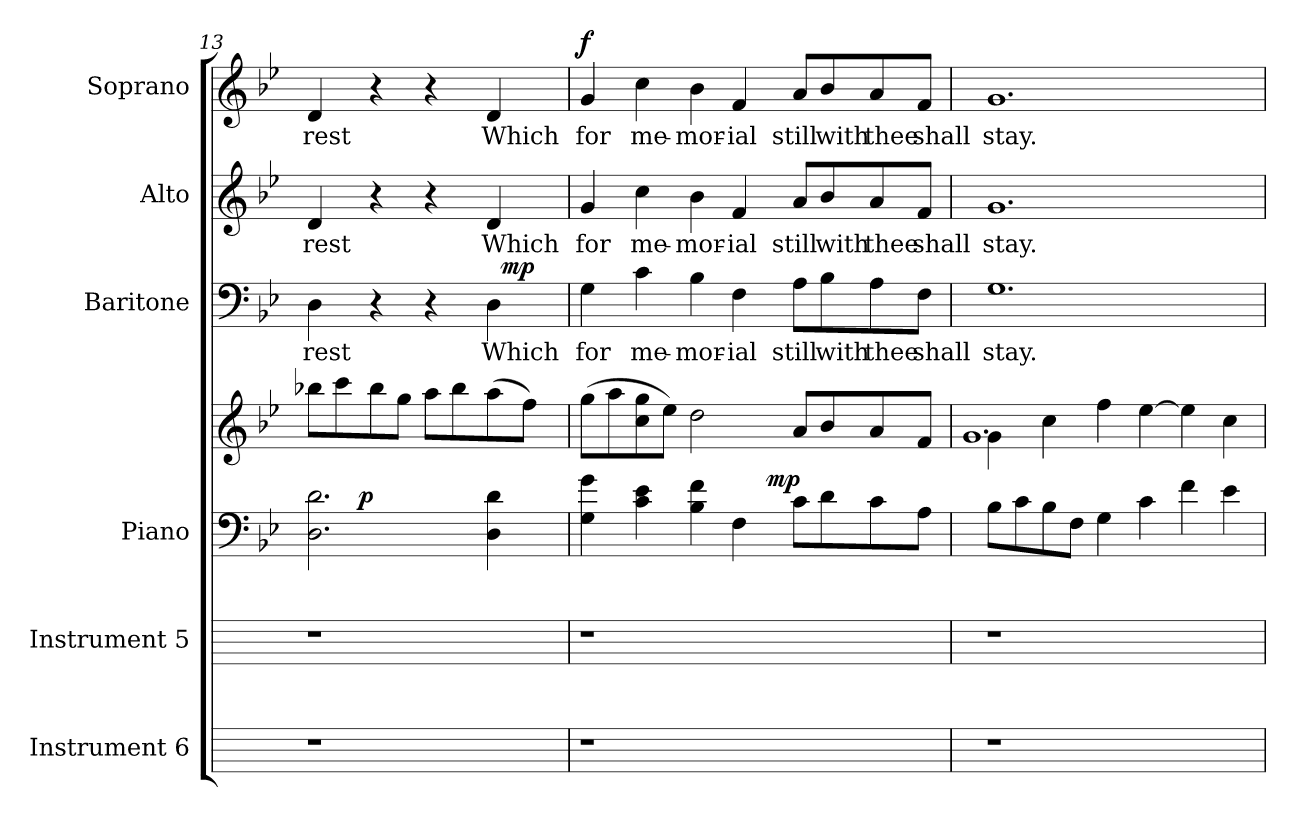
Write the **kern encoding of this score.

**kern	**kern	**kern	**kern	**dynam	**kern	**text	**dynam	**kern	**text	**kern	**text	**dynam
*part6	*part5	*part4	*part4	*part4	*part3	*part3	*part3	*part2	*part2	*part1	*part1	*part1
*staff7	*staff6	*staff5	*staff4	*staff4/5	*staff3	*staff3	*staff3	*staff2	*staff2	*staff1	*staff1	*staff1
*I"Instrument 6	*I"Instrument 5	*I"Piano	*	*	*I"Baritone	*	*	*I"Alto	*	*I"Soprano	*	*
!!LO:LB:g=z
*	*	*clefF4	*clefG2	*	*clefF4	*	*	*clefG2	*	*clefG2	*	*
*	*	*k[b-e-]	*k[b-e-]	*	*k[b-e-]	*	*	*k[b-e-]	*	*k[b-e-]	*	*
*	*	*B-:	*B-:	*	*B-:	*	*	*B-:	*	*B-:	*	*
=13	=13	=13	=13	=13	=13	=13	=13	=13	=13	=13	=13	=13
!	!	!	!	!	!	!LO:LY:b:cj	!	!	!LO:LY:b:cj	!	!LO:LY:b:cj	!
*	*	*^	*	*	*^	*	*	*	*	*^	*	*
1r	1r	2.d\ 2.D\	8..ryy	8bb-X\L	.	4D\	2ryy	-rest	.	4d/	-rest	4d/	2ryy	-rest	.
.	.	.	.	8ccc\	.	.	.	.	.	.	.	.	.	.	.
!	!	!	!	!	!LO:DY:a=2	!	!	!	!	!	!	!	!	!	!
.	.	.	2ryy	.	p	.	.	.	.	.	.	.	.	.	.
.	.	.	.	8bb-\	.	4r	.	.	.	4r	.	4r	.	.	.
.	.	.	.	8gg\J	.	.	.	.	.	.	.	.	.	.	.
.	.	.	.	8aa\L	.	4r	4ryy	.	.	4r	.	4r	4ryy	.	.
.	.	.	.	8bb-\	.	.	.	.	.	.	.	.	.	.	.
.	.	.	4ryy	.	.	.	.	.	.	.	.	.	.	.	.
!	!	!	!	!	!	!	!	!LO:LY:b:cj	!	!	!LO:LY:b:cj	!	!	!LO:LY:b:cj	!
.	.	4d\ 4D\	.	(>8aa\	.	4D\	32.ryy	Which	.	4d/	Which	4d/	32.ryy	Which	.
!	!	!	!	!	!	!	!	!	!LO:DY:a	!	!	!	!	!	!LO:DY:a
!	!	!	!	!	!	!	!	!	!	!	!	!	!	!	!LO:DY:n=1:b
.	.	.	.	.	.	.	8ryy	.	mp	.	.	.	8ryy	.	mp mp
.	.	.	.	8ff\J)	.	.	.	.	.	.	.	.	.	.	.
.	.	.	.	.	.	.	16ryy	.	.	.	.	.	16ryy	.	.
.	.	.	32ryy	.	.	.	.	.	.	.	.	.	.	.	.
.	.	.	.	.	.	.	64ryy	.	.	.	.	.	64ryy	.	.
=14	=14	=14	=14	=14	=14	=14	=14	=14	=14	=14	=14	=14	=14	=14	=14
!	!	!	!	!	!	!	!	!LO:LY:b:cj	!	!	!LO:LY:b:cj	!	!	!LO:LY:b:cj	!LO:DY:a
*	*	*	*	*	*	*v	*v	*	*	*	*	*v	*v	*	*
1r	1r	4G\ 4g\	2ryy	(>8gg\L	.	4G\	for	.	4g/	for	4g/	for	f
.	.	.	.	8aa\	.	.	.	.	.	.	.	.	.
!	!	!	!	!	!	!	!LO:LY:b:cj	!	!	!LO:LY:b:cj	!	!LO:LY:b:cj	!
.	.	4c\ 4e-\	.	8cc\ 8gg\	.	4c\	me-	.	4cc\	me-	4cc\	me-	.
.	.	.	.	8ee-\J)	.	.	.	.	.	.	.	.	.
!	!	!	!	!	!	!	!LO:LY:b:cj	!	!	!LO:LY:b:cj	!	!LO:LY:b:cj	!
.	.	4f\ 4B-\	4ryy	2dd\	.	4B-\	-mor-	.	4b-\	-mor-	4b-\	-mor-	.
!	!	!	!	!	!	!	!LO:LY:b:cj	!	!	!LO:LY:b:cj	!	!LO:LY:b:cj	!
.	.	4F\	8ryy	.	.	4F\	-ial	.	4f/	-ial	4f/	-ial	.
.	.	.	64ryy	.	.	.	.	.	.	.	.	.	.
!	!	!	!	!	!LO:DY:a=2	!	!	!	!	!	!	!	!
.	.	.	2ryy	.	mp	.	.	.	.	.	.	.	.
!	!	!	!	!	!	!	!LO:LY:b:cj	!	!	!LO:LY:b:cj	!	!LO:LY:b:cj	!
2ryy	2ryy	8c\L	.	8a/L	.	8A\L	still	.	8a/L	still	8a/L	still	.
!	!	!	!	!	!	!	!LO:LY:b:cj	!	!	!LO:LY:b:cj	!	!LO:LY:b:cj	!
.	.	8d\	.	8b-/	.	8B-\	with	.	8b-/	with	8b-/	with	.
!	!	!	!	!	!	!	!LO:LY:b:cj	!	!	!LO:LY:b:cj	!	!LO:LY:b:cj	!
.	.	8c\	.	8a/	.	8A\	thee	.	8a/	thee	8a/	thee	.
!	!	!	!	!	!	!	!LO:LY:b:cj	!	!	!LO:LY:b:cj	!	!LO:LY:b:cj	!
.	.	8A\J	.	8f/J	.	8F\J	shall	.	8f/J	shall	8f/J	shall	.
.	.	.	16..ryy	.	.	.	.	.	.	.	.	.	.
=15	=15	=15	=15	=15	=15	=15	=15	=15	=15	=15	=15	=15	=15
*	*	*	*	*^	*	*	*	*	*	*	*	*	*
!	!	!	!	!	!	!	!	!LO:LY:b:cj	!	!	!LO:LY:b:cj	!	!LO:LY:b:cj	!
*	*	*v	*v	*	*	*	*	*	*	*	*	*	*	*
1r	1r	8B-\L	4g\	1.g	.	1.G	stay.	.	1.g	stay.	1.g	stay.	.
.	.	8c\	.	.	.	.	.	.	.	.	.	.	.
.	.	8B-\	4cc\	.	.	.	.	.	.	.	.	.	.
.	.	8F\J	.	.	.	.	.	.	.	.	.	.	.
.	.	4G\	4ff\	.	.	.	.	.	.	.	.	.	.
.	.	4c\	[>4ee-\	.	.	.	.	.	.	.	.	.	.
2ryy	2ryy	4f\	4ee-\]	.	.	.	.	.	.	.	.	.	.
.	.	4e-\	4cc\	.	.	.	.	.	.	.	.	.	.
*	*	*	*v	*v	*	*	*	*	*	*	*	*	*
=	=	=	=	=	=	=	=	=	=	=	=	=
*-	*-	*-	*-	*-	*-	*-	*-	*-	*-	*-	*-	*-
